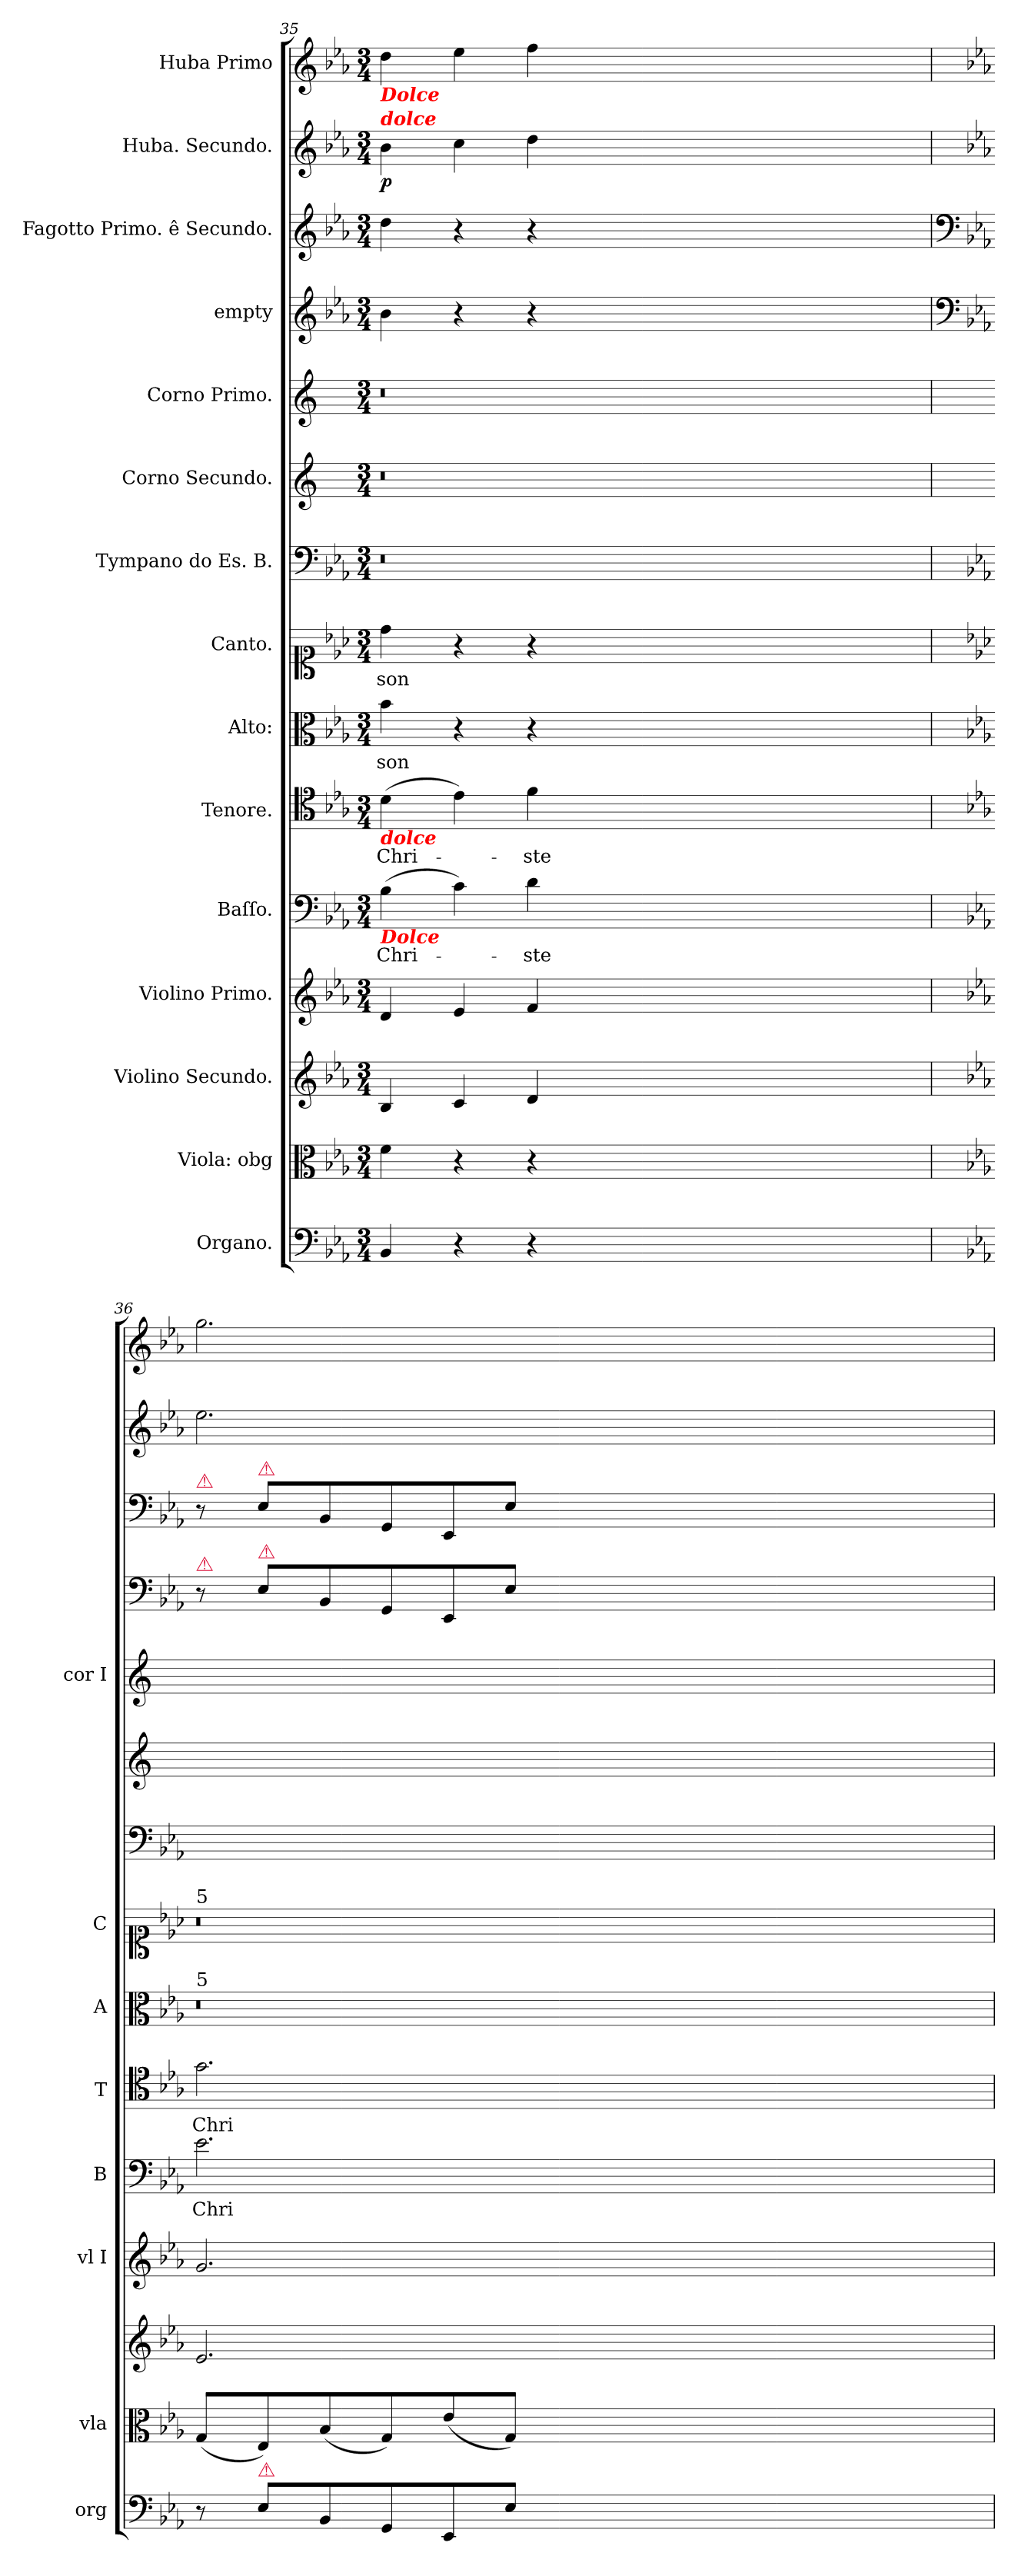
**kern	**kern	**kern	**kern	**kern	**text	**kern	**text	**kern	**text	**kern	**text	**kern	**kern	**kern	**kern	**kern	**kern	**dynam	**kern
*part15	*part14	*part13	*part12	*part11	*part11	*part10	*part10	*part9	*part9	*part8	*part8	*part7	*part6	*part5	*part4	*part3	*part2	*part2	*part1
*staff15	*staff14	*staff13	*staff12	*staff11	*staff11	*staff10	*staff10	*staff9	*staff9	*staff8	*staff8	*staff7	*staff6	*staff5	*staff4	*staff3	*staff2	*staff2	*staff1
*I"Organo.	*I"Viola: obg	*I"Violino Secundo.	*I"Violino Primo.	*I"Baſſo.	*	*I"Tenore.	*	*I"Alto:	*	*I"Canto.	*	*I"Tympano do Es. B.	*I"Corno Secundo.	*I"Corno Primo.	*I"empty	*I"Fagotto Primo. ê Secundo.	*I"Huba. Secundo.	*	*I"Huba Primo
*I'org	*I'vla	*	*I'vl I	*I'B	*	*I'T	*	*I'A	*	*I'C	*	*	*	*I'cor I	*	*	*	*	*
*clefF4	*clefC3	*clefG2	*clefG2	*clefF4	*	*clefC4	*	*clefC3	*	*clefC1	*	*clefF4	*clefG2	*clefG2	*clefG2	*clefG2	*clefG2	*	*clefG2
*	*	*	*	*	*	*	*	*	*	*	*	*	*ITrd5c9	*ITrd5c9	*	*	*	*	*
*k[b-e-a-]	*k[b-e-a-]	*k[b-e-a-]	*k[b-e-a-]	*k[b-e-a-]	*	*k[b-e-a-]	*	*k[b-e-a-]	*	*k[b-e-a-]	*	*k[b-e-a-]	*k[b-e-a-]	*k[b-e-a-]	*k[b-e-a-]	*k[b-e-a-]	*k[b-e-a-]	*	*k[b-e-a-]
*E-:	*E-:	*E-:	*E-:	*E-:	*	*E-:	*	*E-:	*	*E-:	*	*E-:	*E-:	*E-:	*	*	*E-:	*	*E-:
*M3/4	*M3/4	*M3/4	*M3/4	*M3/4	*	*M3/4	*	*M3/4	*	*M3/4	*	*M3/4	*M3/4	*M3/4	*M3/4	*M3/4	*M3/4	*	*M3/4
=35	=35	=35	=35	=35	=35	=35	=35	=35	=35	=35	=35	=35	=35	=35	=35	=35	=35	=35	=35
!	!	!	!	!	!	!	!	!	!	!	!	!	!	!	!	!	!	!	!LO:TX:b:Bi:color=red:t=Dolce
!	!	!	!	!	!	!	!	!	!	!	!	!	!	!	!	!	!LO:TX:a:Bi:color=red:t=dolce	!	!
!	!	!	!	!	!	!LO:TX:b:Bi:color=red:t=dolce	!	!	!	!	!	!	!	!	!	!	!	!	!
!	!	!	!	!LO:TX:b:Bi:color=red:t=Dolce	!	!	!	!	!	!	!	!	!	!	!	!	!	!	!
4BB-/	4f\	4B-/	4d/	(>4B-\	Chri-	(>4d\	Chri-	4b-\	-son	4dd\	-son	0.r	0.r	0.r	4b-\	4dd\	4b-\	p	4dd\
4r	4r	4c/	4e-/	4c\)	.	4e-\)	.	4r	.	4r	.	.	.	.	4r	4r	4cc\	.	4ee-\
4r	4r	4d/	4f/	4d\	-ste	4f\	-ste	4r	.	4r	.	.	.	.	4r	4r	4dd\	.	4ff\
0ryy	0ryy	0ryy	0ryy	0ryy	.	0ryy	.	0ryy	.	0ryy	.	.	.	.	0ryy	0ryy	0ryy	.	0ryy
4ryy	4ryy	4ryy	4ryy	4ryy	.	4ryy	.	4ryy	.	4ryy	.	.	.	.	4ryy	4ryy	4ryy	.	4ryy
=36	=36	=36	=36	=36	=36	=36	=36	=36	=36	=36	=36	=36	=36	=36	=36	=36	=36	=36	=36
*	*	*	*	*	*	*	*	*	*	*	*	*	*	*	*clefF4	*clefF4	*	*	*
*	*	*	*	*	*	*	*	*	*	*	*	*	*	*	*k[b-e-a-]	*k[b-e-a-]	*	*	*
!	!	!	!	!	!	!	!	!	!	!	!	!	!	!	!	!LO:TX:a:color=crimson:t=⚠	!	!	!
!	!	!	!	!	!	!	!	!	!	!	!	!	!	!	!LO:TX:a:color=crimson:t=⚠	!	!	!	!
!	!	!	!	!	!	!	!	!	!	!LO:TX:a:t=5	!	!	!	!	!	!	!	!	!
!	!	!	!	!	!	!	!	!LO:TX:a:t=5	!	!	!	!	!	!	!	!	!	!	!
!	!	!	!	!	!LO:LY:i	!	!LO:LY:i	!	!	!	!	!	!	!	!	!	!	!	!
8r	(<8G/L	2.e-/	2.g/	2.e-\	Chri-	2.g\	Chri-	0.r	.	0.r	.	0.ryy	0.ryy	0.ryy	8r	8r	2.ee-\	.	2.gg\
!	!	!	!	!	!	!	!	!	!	!	!	!	!	!	!	!LO:TX:a:color=crimson:t=⚠	!	!	!
!	!	!	!	!	!	!	!	!	!	!	!	!	!	!	!LO:TX:a:color=crimson:t=⚠	!	!	!	!
!LO:TX:a:color=crimson:t=⚠	!	!	!	!	!	!	!	!	!	!	!	!	!	!	!	!	!	!	!
8E-/L	8E-/)	.	.	.	.	.	.	.	.	.	.	.	.	.	8E-/L	8E-/L	.	.	.
8BB-/	(<8B-/	.	.	.	.	.	.	.	.	.	.	.	.	.	8BB-/	8BB-/	.	.	.
8GG/	8G/)	.	.	.	.	.	.	.	.	.	.	.	.	.	8GG/	8GG/	.	.	.
8EE-/	(<8e-/	.	.	.	.	.	.	.	.	.	.	.	.	.	8EE-/	8EE-/	.	.	.
8E-\J	8G/J)	.	.	.	.	.	.	.	.	.	.	.	.	.	8E-\J	8E-\J	.	.	.
0ryy	0ryy	0ryy	0ryy	0ryy	.	0ryy	.	.	.	.	.	.	.	.	0ryy	0ryy	0ryy	.	0ryy
4ryy	4ryy	4ryy	4ryy	4ryy	.	4ryy	.	.	.	.	.	.	.	.	4ryy	4ryy	4ryy	.	4ryy
=	=	=	=	=	=	=	=	=	=	=	=	=	=	=	=	=	=	=	=
*-	*-	*-	*-	*-	*-	*-	*-	*-	*-	*-	*-	*-	*-	*-	*-	*-	*-	*-	*-
